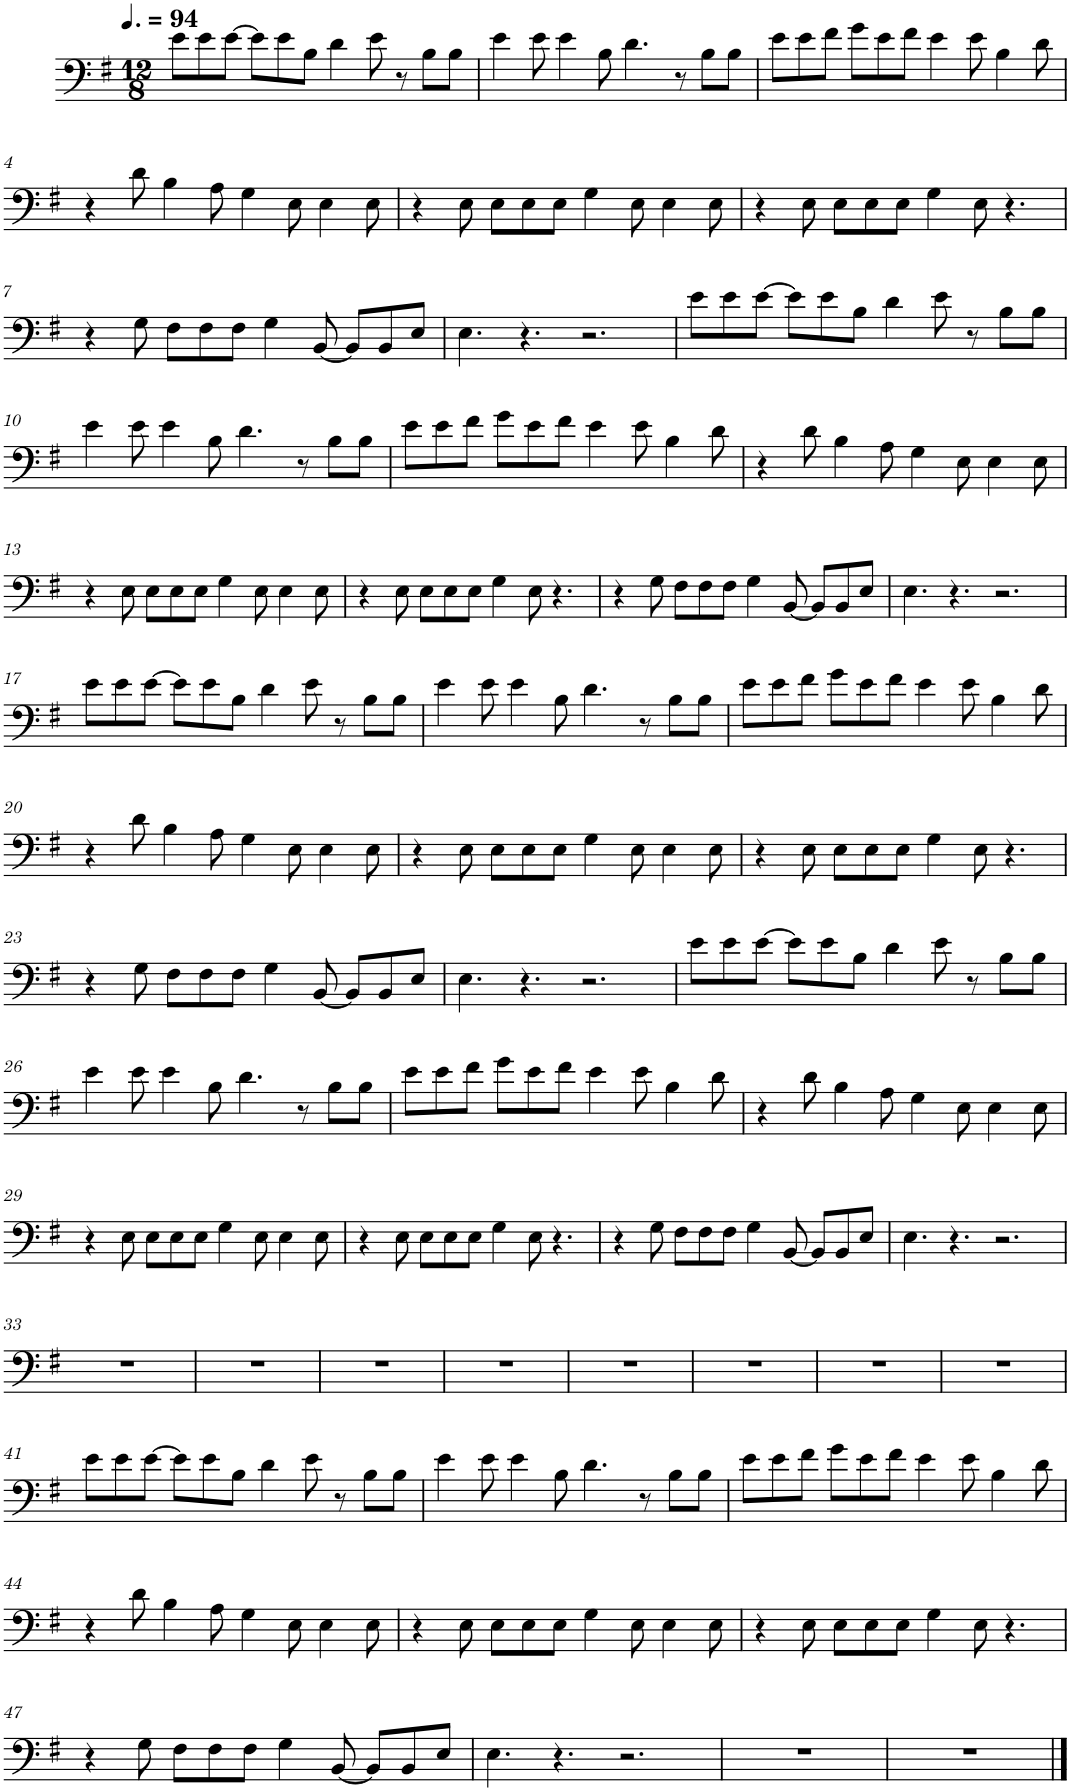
**kern
*part1
*staff1
*I"Piano
*I'Pno.
*clefF4
*k[f#]
*M12/8
*MM141
=1
8e\L
8e\
[8e\J
8e\L]
8e\
8B\J
4d\
8e\
8r
8B\L
8B\J
=2
4e\
8e\
4e\
8B\
4.d\
8r
8B\L
8B\J
=3
8e\L
8e\
8f#\J
8g\L
8e\
8f#\J
4e\
8e\
4B\
8d\
!!LO:LB:g=z
=4
4r
8d\
4B\
8A\
4G\
8E\
4E\
8E\
=5
4r
8E\
8E\L
8E\
8E\J
4G\
8E\
4E\
8E\
=6
4r
8E\
8E\L
8E\
8E\J
4G\
8E\
4.r
!!LO:LB:g=z
=7
4r
8G\
8F#\L
8F#\
8F#\J
4G\
[8BB/
8BB/L]
8BB/
8E/J
=8
4.E\
4.r
2.r
=9
8e\L
8e\
[8e\J
8e\L]
8e\
8B\J
4d\
8e\
8r
8B\L
8B\J
!!LO:LB:g=z
=10
4e\
8e\
4e\
8B\
4.d\
8r
8B\L
8B\J
=11
8e\L
8e\
8f#\J
8g\L
8e\
8f#\J
4e\
8e\
4B\
8d\
=12
4r
8d\
4B\
8A\
4G\
8E\
4E\
8E\
!!LO:LB:g=z
=13
4r
8E\
8E\L
8E\
8E\J
4G\
8E\
4E\
8E\
=14
4r
8E\
8E\L
8E\
8E\J
4G\
8E\
4.r
=15
4r
8G\
8F#\L
8F#\
8F#\J
4G\
[8BB/
8BB/L]
8BB/
8E/J
=16
4.E\
4.r
2.r
!!LO:LB:g=z
=17
8e\L
8e\
[8e\J
8e\L]
8e\
8B\J
4d\
8e\
8r
8B\L
8B\J
=18
4e\
8e\
4e\
8B\
4.d\
8r
8B\L
8B\J
=19
8e\L
8e\
8f#\J
8g\L
8e\
8f#\J
4e\
8e\
4B\
8d\
!!LO:LB:g=z
=20
4r
8d\
4B\
8A\
4G\
8E\
4E\
8E\
=21
4r
8E\
8E\L
8E\
8E\J
4G\
8E\
4E\
8E\
=22
4r
8E\
8E\L
8E\
8E\J
4G\
8E\
4.r
!!LO:LB:g=z
=23
4r
8G\
8F#\L
8F#\
8F#\J
4G\
[8BB/
8BB/L]
8BB/
8E/J
=24
4.E\
4.r
2.r
=25
8e\L
8e\
[8e\J
8e\L]
8e\
8B\J
4d\
8e\
8r
8B\L
8B\J
!!LO:LB:g=z
=26
4e\
8e\
4e\
8B\
4.d\
8r
8B\L
8B\J
=27
8e\L
8e\
8f#\J
8g\L
8e\
8f#\J
4e\
8e\
4B\
8d\
=28
4r
8d\
4B\
8A\
4G\
8E\
4E\
8E\
!!LO:LB:g=z
=29
4r
8E\
8E\L
8E\
8E\J
4G\
8E\
4E\
8E\
=30
4r
8E\
8E\L
8E\
8E\J
4G\
8E\
4.r
=31
4r
8G\
8F#\L
8F#\
8F#\J
4G\
[8BB/
8BB/L]
8BB/
8E/J
=32
4.E\
4.r
2.r
!!LO:LB:g=z
=33
1.r
=34
1.r
=35
1.r
=36
1.r
=37
1.r
=38
1.r
=39
1.r
=40
1.r
!!LO:LB:g=z
=41
8e\L
8e\
[8e\J
8e\L]
8e\
8B\J
4d\
8e\
8r
8B\L
8B\J
=42
4e\
8e\
4e\
8B\
4.d\
8r
8B\L
8B\J
=43
8e\L
8e\
8f#\J
8g\L
8e\
8f#\J
4e\
8e\
4B\
8d\
!!LO:LB:g=z
=44
4r
8d\
4B\
8A\
4G\
8E\
4E\
8E\
=45
4r
8E\
8E\L
8E\
8E\J
4G\
8E\
4E\
8E\
=46
4r
8E\
8E\L
8E\
8E\J
4G\
8E\
4.r
!!LO:LB:g=z
=47
4r
8G\
8F#\L
8F#\
8F#\J
4G\
[8BB/
8BB/L]
8BB/
8E/J
=48
4.E\
4.r
2.r
=49
1.r
=50
1.r
==
*-
